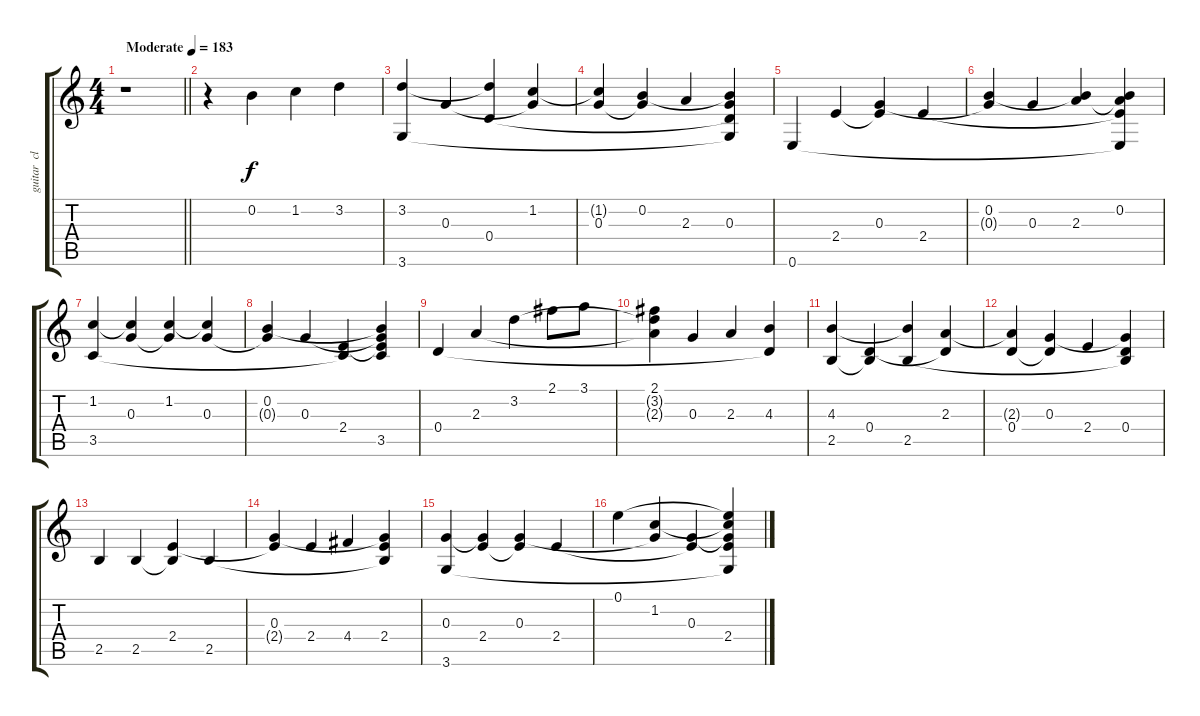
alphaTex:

\track ("guitar  clean  right" "guitar  cl") {instrument electricguitarmuted}
\staff {score tabs}
\tuning (E4 B3 G3 D3 A2 E2) {hide}
\ts (4 4)
\tempo (183 "Moderate")
\clef g2
\barLineRight lightlight
\ks c
r.1{dy f instrument electricguitarmuted} |
r.4 0.2.4 1.2.4 3.2.4 |
(3.2 3.6).4 0.3.4 (3.2{t} 0.4).4 (1.2 0.3{t}).4 |
(1.2{t} 0.3).4 (0.2 0.3{t}).4 2.3.4 (0.2{t} 0.3 0.4{t} 3.6{t}).4 |
0.6.4 2.4.4 (0.3 2.4{t}).4 2.4.4 |
(0.2 0.3{t}).4 0.3.4 (0.2{t} 2.3).4 (0.2 2.3{t} 2.4{t} 0.6{t}).4 |
(1.2 3.5).4 (1.2{t} 0.3).4 (1.2 0.3{t}).4 (1.2{t} 0.3).4 |
(0.2 0.3{t}).4 0.3.4 (2.4 3.5{t}).4 (0.2{t} 0.3{t} 2.4{t} 3.5).4 |
0.4.4 2.3.4 3.2.4 2.1.8 3.1.8 |
(2.1 3.2{t} 2.3{t}).4 0.3.4 2.3.4 (4.3 0.4{t}).4 |
(4.3 2.5).4 (0.4 2.5{t}).4 (4.3{t} 2.5).4 (2.3 0.4{t}).4 |
(2.3{t} 0.4).4 (0.3 0.4{t}).4 2.4.4 (0.3{t} 0.4 2.5{t}).4 |
2.5.4 2.5.4 (2.4 2.5{t}).4 2.5.4 |
(0.3 2.4{t}).4 2.4.4 4.4.4 (0.3{t} 2.4 2.5{t}).4 |
(0.3 3.6).4 (0.3{t} 2.4).4 (0.3 2.4{t}).4 2.4.4 |
0.1.4 (1.2 0.3{t}).4 (0.3 2.4{t}).4 (0.1{t} 1.2{t} 0.3{t} 2.4 3.6{t}).4
